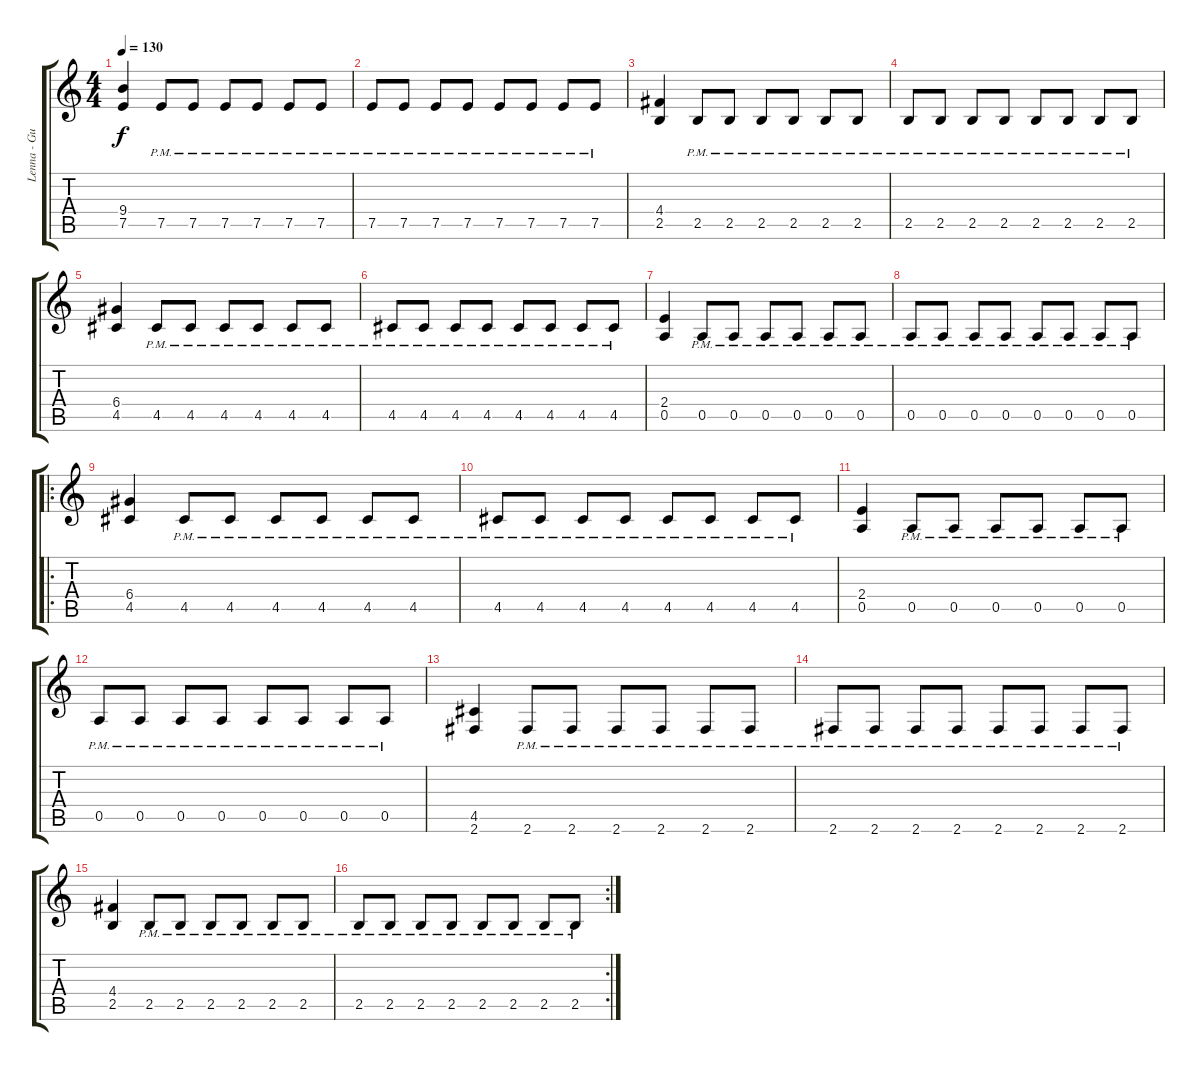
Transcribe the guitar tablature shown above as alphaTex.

\track ("Lenna - Guitar" "Lenna - Gu") {instrument distortionguitar}
\staff {score tabs}
\tuning (E4 B3 G3 D3 A2 E2) {hide}
\ts (4 4)
\tempo 130
\clef g2
\ks c
(9.4 7.5).4{dy f} 7.5{pm}.8 7.5{pm}.8 7.5{pm}.8 7.5{pm}.8 7.5{pm}.8 7.5{pm}.8 |
7.5{pm}.8 7.5{pm}.8 7.5{pm}.8 7.5{pm}.8 7.5{pm}.8 7.5{pm}.8 7.5{pm}.8 7.5{pm}.8 |
(4.4 2.5).4 2.5{pm}.8 2.5{pm}.8 2.5{pm}.8 2.5{pm}.8 2.5{pm}.8 2.5{pm}.8 |
2.5{pm}.8 2.5{pm}.8 2.5{pm}.8 2.5{pm}.8 2.5{pm}.8 2.5{pm}.8 2.5{pm}.8 2.5{pm}.8 |
(6.4 4.5).4 4.5{pm}.8 4.5{pm}.8 4.5{pm}.8 4.5{pm}.8 4.5{pm}.8 4.5{pm}.8 |
4.5{pm}.8 4.5{pm}.8 4.5{pm}.8 4.5{pm}.8 4.5{pm}.8 4.5{pm}.8 4.5{pm}.8 4.5{pm}.8 |
(2.4 0.5).4 0.5{pm}.8 0.5{pm}.8 0.5{pm}.8 0.5{pm}.8 0.5{pm}.8 0.5{pm}.8 |
0.5{pm}.8 0.5{pm}.8 0.5{pm}.8 0.5{pm}.8 0.5{pm}.8 0.5{pm}.8 0.5{pm}.8 0.5{pm}.8 |
\ro
(6.4 4.5).4 4.5{pm}.8 4.5{pm}.8 4.5{pm}.8 4.5{pm}.8 4.5{pm}.8 4.5{pm}.8 |
4.5{pm}.8 4.5{pm}.8 4.5{pm}.8 4.5{pm}.8 4.5{pm}.8 4.5{pm}.8 4.5{pm}.8 4.5{pm}.8 |
(2.4 0.5).4 0.5{pm}.8 0.5{pm}.8 0.5{pm}.8 0.5{pm}.8 0.5{pm}.8 0.5{pm}.8 |
0.5{pm}.8 0.5{pm}.8 0.5{pm}.8 0.5{pm}.8 0.5{pm}.8 0.5{pm}.8 0.5{pm}.8 0.5{pm}.8 |
(4.5 2.6).4 2.6{pm}.8 2.6{pm}.8 2.6{pm}.8 2.6{pm}.8 2.6{pm}.8 2.6{pm}.8 |
2.6{pm}.8 2.6{pm}.8 2.6{pm}.8 2.6{pm}.8 2.6{pm}.8 2.6{pm}.8 2.6{pm}.8 2.6{pm}.8 |
(4.4 2.5).4 2.5{pm}.8 2.5{pm}.8 2.5{pm}.8 2.5{pm}.8 2.5{pm}.8 2.5{pm}.8 |
\rc 2
2.5{pm}.8 2.5{pm}.8 2.5{pm}.8 2.5{pm}.8 2.5{pm}.8 2.5{pm}.8 2.5{pm}.8 2.5{pm}.8
